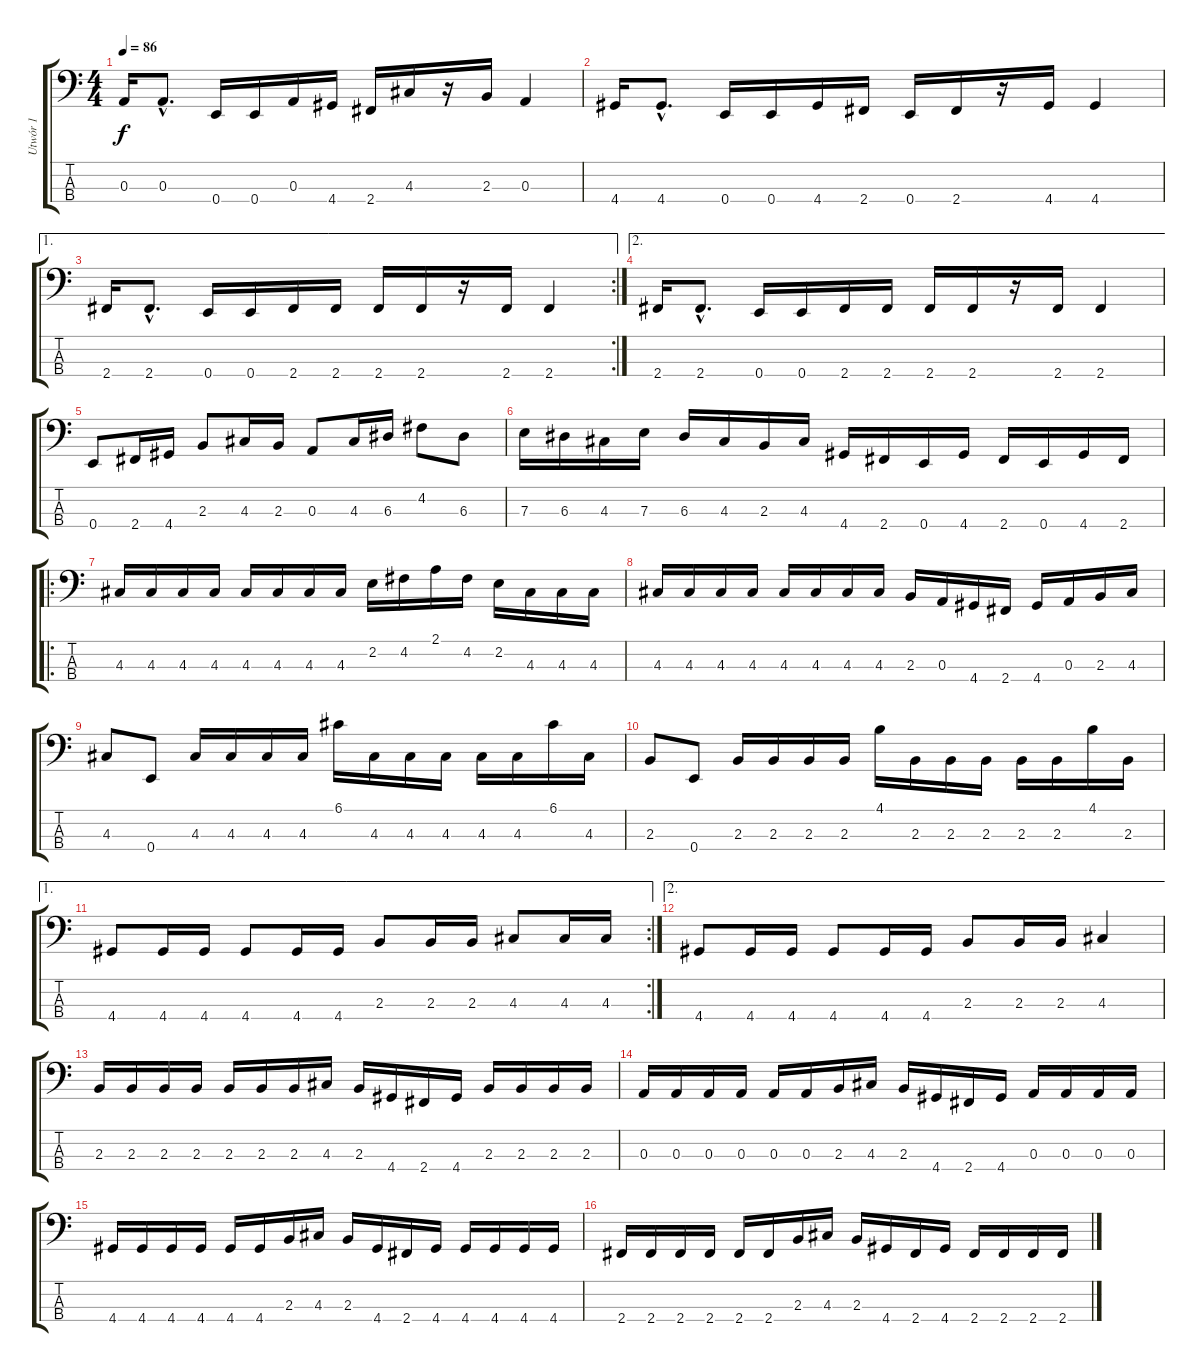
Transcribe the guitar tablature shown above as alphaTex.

\track ("Utwór 1" "Utwór 1") {instrument electricbassfinger}
\staff {score tabs}
\tuning (G2 D2 A1 E1) {hide}
\ts (4 4)
\tempo 86
\clef f4
\ks c
0.3.16{dy f} 0.3{hac}.8{d} 0.4.16 0.4.16 0.3.16 4.4.16 2.4.16 4.3.16 r.16 2.3.16 0.3.4 |
4.4.16 4.4{hac}.8{d} 0.4.16 0.4.16 4.4.16 2.4.16 0.4.16 2.4.16 r.16 4.4.16 4.4.4 |
\ae 1
\rc 2
2.4.16 2.4{hac}.8{d} 0.4.16 0.4.16 2.4.16 2.4.16 2.4.16 2.4.16 r.16 2.4.16 2.4.4 |
\ae 2
2.4.16 2.4{hac}.8{d} 0.4.16 0.4.16 2.4.16 2.4.16 2.4.16 2.4.16 r.16 2.4.16 2.4.4 |
0.4.8 2.4.16 4.4.16 2.3.8 4.3.16 2.3.16 0.3.8 4.3.16 6.3.16 4.2.8 6.3.8 |
7.3.16 6.3.16 4.3.16 7.3.16 6.3.16 4.3.16 2.3.16 4.3.16 4.4.16 2.4.16 0.4.16 4.4.16 2.4.16 0.4.16 4.4.16 2.4.16 |
\ro
4.3.16 4.3.16 4.3.16 4.3.16 4.3.16 4.3.16 4.3.16 4.3.16 2.2.16 4.2.16 2.1.16 4.2.16 2.2.16 4.3.16 4.3.16 4.3.16 |
4.3.16 4.3.16 4.3.16 4.3.16 4.3.16 4.3.16 4.3.16 4.3.16 2.3.16 0.3.16 4.4.16 2.4.16 4.4.16 0.3.16 2.3.16 4.3.16 |
4.3.8 0.4.8 4.3.16 4.3.16 4.3.16 4.3.16 6.1.16 4.3.16 4.3.16 4.3.16 4.3.16 4.3.16 6.1.16 4.3.16 |
2.3.8 0.4.8 2.3.16 2.3.16 2.3.16 2.3.16 4.1.16 2.3.16 2.3.16 2.3.16 2.3.16 2.3.16 4.1.16 2.3.16 |
\ae 1
\rc 2
4.4.8 4.4.16 4.4.16 4.4.8 4.4.16 4.4.16 2.3.8 2.3.16 2.3.16 4.3.8 4.3.16 4.3.16 |
\ae 2
4.4.8 4.4.16 4.4.16 4.4.8 4.4.16 4.4.16 2.3.8 2.3.16 2.3.16 4.3.4 |
2.3.16 2.3.16 2.3.16 2.3.16 2.3.16 2.3.16 2.3.16 4.3.16 2.3.16 4.4.16 2.4.16 4.4.16 2.3.16 2.3.16 2.3.16 2.3.16 |
0.3.16 0.3.16 0.3.16 0.3.16 0.3.16 0.3.16 2.3.16 4.3.16 2.3.16 4.4.16 2.4.16 4.4.16 0.3.16 0.3.16 0.3.16 0.3.16 |
4.4.16 4.4.16 4.4.16 4.4.16 4.4.16 4.4.16 2.3.16 4.3.16 2.3.16 4.4.16 2.4.16 4.4.16 4.4.16 4.4.16 4.4.16 4.4.16 |
2.4.16 2.4.16 2.4.16 2.4.16 2.4.16 2.4.16 2.3.16 4.3.16 2.3.16 4.4.16 2.4.16 4.4.16 2.4.16 2.4.16 2.4.16 2.4.16
